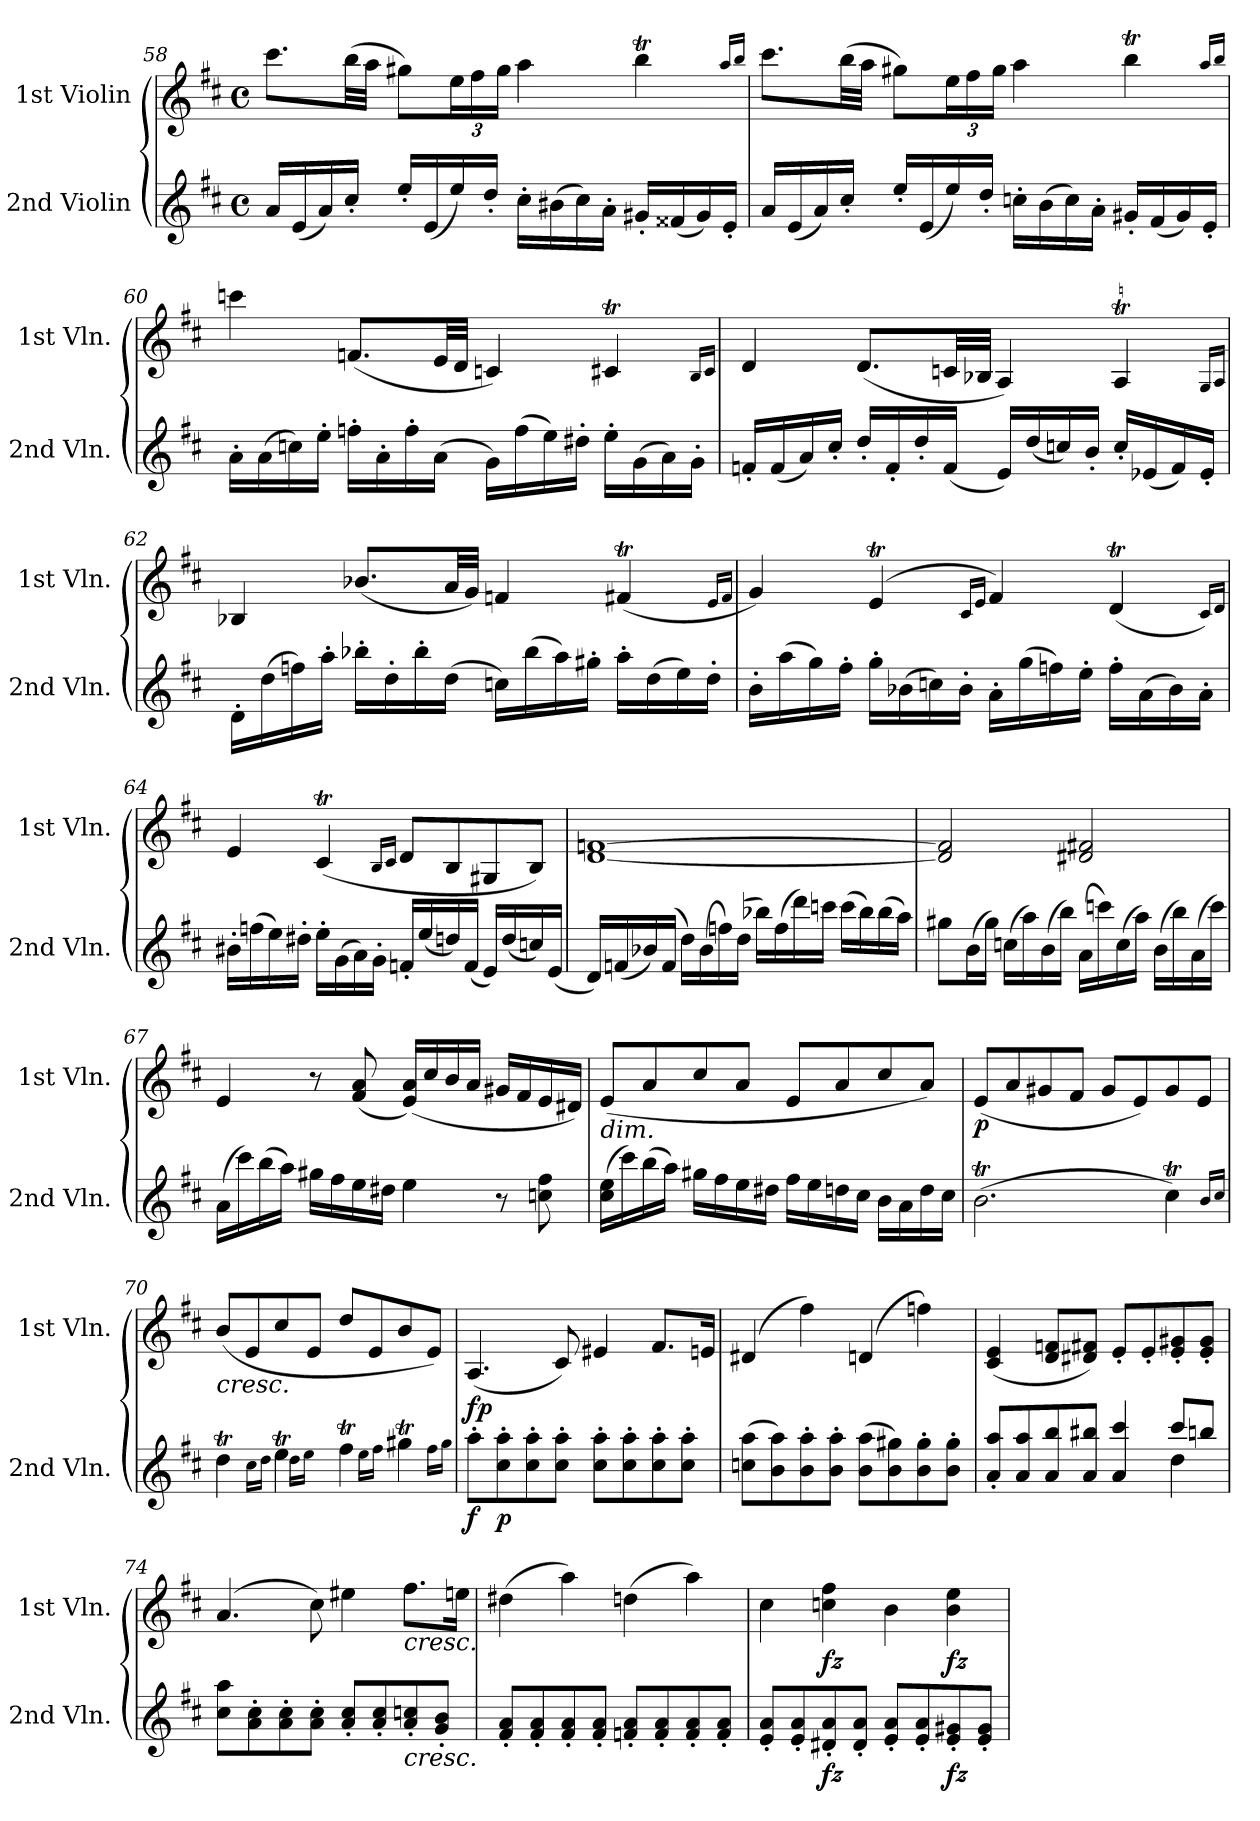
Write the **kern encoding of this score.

**kern	**dynam	**kern	**dynam
*part2	*part2	*part1	*part1
*staff2	*staff2	*staff1	*staff1
*I"2nd Violin	*	*I"1st Violin	*
*I'2nd Vln.	*	*I'1st Vln.	*
*clefG2	*	*clefG2	*
*k[f#c#]	*	*k[f#c#]	*
*M4/4	*	*M4/4	*
*met(c)	*	*met(c)	*
=58	=58	=58	=58
16a/LL	.	8.ccc#\L	.
(<16e/	.	.	.
16a/)	.	.	.
16cc#'/JJ	.	(>32bb\LL	.
.	.	32aa\JJJ	.
16ee'/LL	.	8gg#X\L)	.
(<16e/	.	.	.
*	*	*Xbrackettup	*
16ee/)	.	24ee\L	.
.	.	24ff#\	.
16dd'/JJ	.	.	.
.	.	24gg#\JJ	.
16cc#'\LL	.	4aa\	.
(>16b#X\	.	.	.
16cc#\)	.	.	.
16a'\JJ	.	.	.
16g#X'/LL	.	4bbT\	.
(<16f##X/	.	.	.
16g#/)	.	.	.
16e'/JJ	.	.	.
.	.	16qaa/LL	.
.	.	16qbb/JJ	.
!!LO:LB:g=z
=59	=59	=59	=59
*	*	*^	*
16a/LL	.	8.ccc#\L	2.ryy	.
(<16e/	.	.	.	.
16a/)	.	.	.	.
16cc#'/JJ	.	(>32bb\LL	.	.
.	.	32aa\JJJ	.	.
16ee'/LL	.	8gg#X\L)	.	.
(<16e/	.	.	.	.
16ee/)	.	24ee\L	.	.
.	.	24ff#\	.	.
16dd'/JJ	.	.	.	.
.	.	24gg#\JJ	.	.
16ccn'\LL	.	4aa\	.	.
(>16b\	.	.	.	.
16cc\)	.	.	.	.
16a'\JJ	.	.	.	.
16g#X'/LL	.	4bbT\	4cccn\yy	.
(<16f#/	.	.	.	.
16g#/)	.	.	.	.
16e'/JJ	.	.	.	.
*	*	*v	*v	*
.	.	16qaa/LL	.
.	.	16qbb/JJ	.
=60	=60	=60	=60
16a'\LL	.	4cccn\	.
(>16a\	.	.	.
16ccn\)	.	.	.
16ee'\JJ	.	.	.
16ffn'\LL	.	(<8.fn/L	.
16a'\	.	.	.
16ff'\	.	.	.
(>16a\JJ	.	32e/LL	.
.	.	32d/JJJ	.
16g\LL)	.	4cn/)	.
(>16ff\	.	.	.
16ee\)	.	.	.
16dd#X'\JJ	.	.	.
16ee'\LL	.	4c#Xt/	.
(>16g\	.	.	.
16a\)	.	.	.
16g'\JJ	.	.	.
.	.	16qB/LL	.
.	.	16qc#/JJ	.
!!LO:PB:g=z
=61	=61	=61	=61
16fn'/LL	.	4d/	.
(<16f/	.	.	.
16a/)	.	.	.
16cc#'/JJ	.	.	.
16dd'/LL	.	(<8.d/L	.
16f'/	.	.	.
16dd'/	.	.	.
(<16f/JJ	.	32cn/LL	.
.	.	32B-X/JJJ	.
16e/LL)	.	4A/)	.
(<16dd/	.	.	.
16ccn/)	.	.	.
16b'/JJ	.	.	.
16cc'/LL	.	4AT/	.
(<16e-X/	.	.	.
16f/)	.	.	.
16e-'/JJ	.	.	.
.	.	16qG/LL	.
.	.	16qA/JJ	.
=62	=62	=62	=62
16d'\LL	.	4B-X/	.
(>16dd\	.	.	.
16ffn\)	.	.	.
16aa'\JJ	.	.	.
16bb-X'\LL	.	(<8.b-X/L	.
16dd'\	.	.	.
16bb-'\	.	.	.
(>16dd\JJ	.	32a/LL	.
.	.	32g/JJJ)	.
16ccn\LL)	.	4fn/	.
(>16bb-\	.	.	.
16aa\)	.	.	.
16gg#X'\JJ	.	.	.
16aa'\LL	.	(<4f#Xt/	.
(>16dd\	.	.	.
16ee\)	.	.	.
16dd'\JJ	.	.	.
.	.	16qe/LL	.
.	.	16qf#/JJ	.
!!LO:LB:g=z
=63	=63	=63	=63
*	*	*^	*
16b'\LL	.	4g/)	4ryy	.
(>16aa\	.	.	.	.
16gg\)	.	.	.	.
16ff#'\JJ	.	.	.	.
16gg'\LL	.	(<4eT/	4fn/yy	.
(>16b-X\	.	.	.	.
16ccn\)	.	.	.	.
16b-'\JJ	.	.	.	.
.	.	16qc#/LL	.	.
.	.	16qe/JJ	.	.
16a'\LL	.	4f/)	2ryy	.
(>16gg\	.	.	.	.
16ffn\)	.	.	.	.
16ee'\JJ	.	.	.	.
16ff'\LL	.	(<4dT/	.	.
(>16a\	.	.	.	.
16b-\)	.	.	.	.
16a'\JJ	.	.	.	.
*	*	*v	*v	*
.	.	16qc#/LL)	.
.	.	16qd/JJ	.
=64	=64	=64	=64
16b#X'\LL	.	4e/	.
(>16ffn\	.	.	.
16ee\)	.	.	.
16dd#X'\JJ	.	.	.
16ee'\LL	.	(<4c#t/	.
(>16g\	.	.	.
16a\)	.	.	.
16g'\JJ	.	.	.
.	.	16qB/LL	.
.	.	16qc#/JJ	.
16fn'/LL	.	8d/L	.
(<16ee/	.	.	.
16ddn/)	.	8B/	.
(<16f/JJ	.	.	.
16e/LL)	.	8G#X/	.
(<16dd/	.	.	.
16ccn/)	.	8B/J)	.
(<16e/JJ	.	.	.
!!LO:LB:g=z
=65	=65	=65	=65
16d/LL)	.	[1d [1fn	.
(<16fn/	.	.	.
16b-X/)	.	.	.
(>16f/JJ	.	.	.
16dd\LL)	.	.	.
(>16b-\	.	.	.
16ffn\)	.	.	.
(>16dd\JJ	.	.	.
16bb-X\LL)	.	.	.
(>16ff\	.	.	.
16ddd\)	.	.	.
16cccn\JJ	.	.	.
(>16ccc\LL	.	.	.
16bb-\)	.	.	.
(>16bb-\	.	.	.
16aa\JJ)	.	.	.
=66	=66	=66	=66
8gg#X\L	.	2d/] 2f/]	.
(>16b\L	.	.	.
16gg#\JJ)	.	.	.
(>16ccn\LL	.	.	.
16aa\)	.	.	.
(>16b\	.	.	.
16bb\JJ)	.	.	.
(>16a\LL	.	2d#X/ 2f#X/	.
16cccn\)	.	.	.
(>16cc\	.	.	.
16aa\JJ)	.	.	.
(>16b\LL	.	.	.
16bb\)	.	.	.
(>16a\	.	.	.
16ccc\JJ)	.	.	.
!!LO:LB:g=z
=67	=67	=67	=67
(>16a\LL	.	4e/	.
16ccc#\)	.	.	.
(>16bb\	.	.	.
16aa\JJ)	.	.	.
16gg#X\LL	.	8r	.
16ff#\	.	.	.
16ee\	.	(<8f#/ 8a/	.
16dd#X\JJ	.	.	.
4ee\	.	(<16e/ 16a/LL)	.
.	.	16cc#/	.
.	.	16b/	.
.	.	16a/JJ	.
8r	.	16g#X/LL	.
.	.	16f#/	.
8ccn\ 8ff#\	.	16e/	.
.	.	16d#X/JJ)	.
=68	=68	=68	=68
!	!	!LO:TX:b:i:t=dim.	!
(>16cc#\ 16ee\LL	.	(<8e/L	.
16ccc#\)	.	.	.
(>16bb\	.	8a/	.
16aa\JJ)	.	.	.
16gg#X\LL	.	8cc#/	.
16ff#\	.	.	.
16ee\	.	8a/J	.
16dd#X\JJ	.	.	.
16ff#\LL	.	8e/L	.
16ee\	.	.	.
16ddn\	.	8a/	.
16cc#\JJ	.	.	.
16b\LL	.	8cc#/	.
16a\	.	.	.
16dd\	.	8a/J)	.
16cc#\JJ	.	.	.
!!LO:LB:g=z
=69	=69	=69	=69
!	!	!	!LO:DY:b
(>2.bT\	.	(<8e/L	p
.	.	8a/	.
.	.	8g#X/	.
.	.	8f#/J	.
.	.	8g#/L	.
.	.	8e/)	.
4cc#t\)	.	8g#/	.
.	.	8e/J	.
16qb/LL	.	.	.
16qcc#/JJ	.	.	.
=70	=70	=70	=70
*^	*	*	*
!	!	!	!LO:TX:b:i:t=cresc.	!
4ddT\	2ryy	.	(<8b/L	.
.	.	.	8e/	.
16qcc#\LL	.	.	.	.
16qdd\JJ	.	.	.	.
4eeT\	.	.	8cc#/	.
.	.	.	8e/J	.
16qdd\LL	.	.	.	.
16qee\JJ	.	.	.	.
4ff#t\	4gg#X\yy	.	8dd/L	.
.	.	.	8e/	.
16qee\LL	.	.	.	.
16qff#\JJ	.	.	.	.
4gg#Xt\	4ryy	.	8b/	.
.	.	.	8e/J)	.
*v	*v	*	*	*
16qff#\LL	.	.	.
16qgg#\JJ	.	.	.
=71	=71	=71	=71
!	!LO:DY:b	!	!LO:DY:b
8aa'\L	f	(<4.A/	fp
!	!LO:DY:b	!	!
8cc#\' 8aa\'	p	.	.
8cc#\' 8aa\'	.	.	.
8cc#\' 8aa\'J	.	8c#/)	.
8cc#\' 8aa\'L	.	4e#X/	.
8cc#\' 8aa\'	.	.	.
8cc#\' 8aa\'	.	8.f#/L	.
8cc#\' 8aa\'J	.	.	.
.	.	16en/Jk	.
!!LO:PB:g=z
=72	=72	=72	=72
(>8ccn\ 8aa\L	.	(>4d#X/	.
8b\ 8aa\)	.	.	.
8b\' 8aa\'	.	4ff#\)	.
8b\' 8aa\'J	.	.	.
(>8b\ 8aa\L	.	(>4dn/	.
8b\ 8gg#X\)	.	.	.
8b\' 8gg#\'	.	4ffn\)	.
8b\' 8gg#\'J	.	.	.
=73	=73	=73	=73
*^	*	*	*
8a/' 8aa/'L	2.ryy	.	(<4c#/ 4e/	.
8a/ 8aa/	.	.	.	.
8a/ 8bb/	.	.	8d/ 8fn/L	.
8a/ 8bb#X/J	.	.	8d#X/ 8f#X/J)	.
4a/ 4ccc#/	.	.	8e'/L	.
.	.	.	8e'/	.
8ccc#/L	4dd\	.	8e/' 8g#X/'	.
8bbn/J	.	.	8e/' 8g#/'J	.
*v	*v	*	*	*
=74	=74	=74	=74
8cc#\ 8aa\L	.	(>4.a/	.
8a\' 8cc#\'	.	.	.
8a\' 8cc#\'	.	.	.
8a\' 8cc#\'J	.	8cc#\)	.
8a/' 8cc#/'L	.	4ee#X\	.
8a/' 8cc#/'	.	.	.
!	!	!LO:TX:b:i:t=cresc.	!
!LO:TX:b:i:t=cresc.	!	!	!
8a/' 8ccn/'	.	8.ff#\L	.
8g/' 8b/'J	.	.	.
.	.	16een\Jk	.
!!LO:LB:g=z
=75	=75	=75	=75
8f#/' 8a/'L	.	(>4dd#X\	.
8f#/' 8a/'	.	.	.
8f#/' 8a/'	.	4aa\)	.
8f#/' 8a/'J	.	.	.
8fn/' 8a/'L	.	(>4ddn\	.
8f/' 8a/'	.	.	.
8f/' 8a/'	.	4aa\)	.
8f/' 8a/'J	.	.	.
=76	=76	=76	=76
8e/' 8a/'L	.	4cc#\	.
8e/' 8a/'	.	.	.
!	!LO:DY:b	!	!LO:DY:b
8d#X/' 8a/'	fz	4ccn\ 4ff#\	fz
8d#/' 8a/'J	.	.	.
8e/' 8a/'L	.	4b\	.
8e/' 8a/'	.	.	.
!	!LO:DY:b	!	!LO:DY:b
8e/' 8g#X/'	fz	4b\ 4ee\	fz
8e/' 8g#/'J	.	.	.
=	=	=	=
*-	*-	*-	*-
